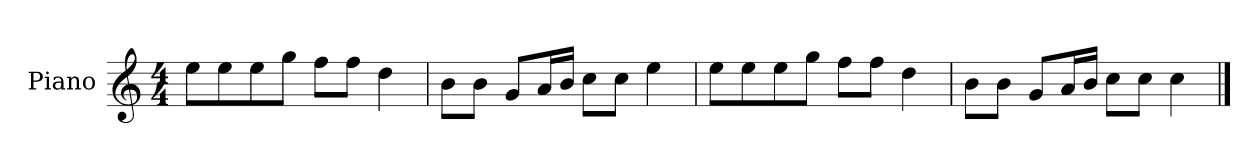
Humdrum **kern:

**kern
*part1
*staff1
*I"Piano
*I'P-no
*clefG2
*k[]
*M4/4
*MM90
=1
8ee\L
8ee\
8ee\
8gg\J
8ff\L
8ff\J
4dd\
=2
8b\L
8b\J
8g/L
16a/L
16b/JJ
8cc\L
8cc\J
4ee\
=3
8ee\L
8ee\
8ee\
8gg\J
8ff\L
8ff\J
4dd\
=4
8b\L
8b\J
8g/L
16a/L
16b/JJ
8cc\L
8cc\J
4cc\
==
*-
